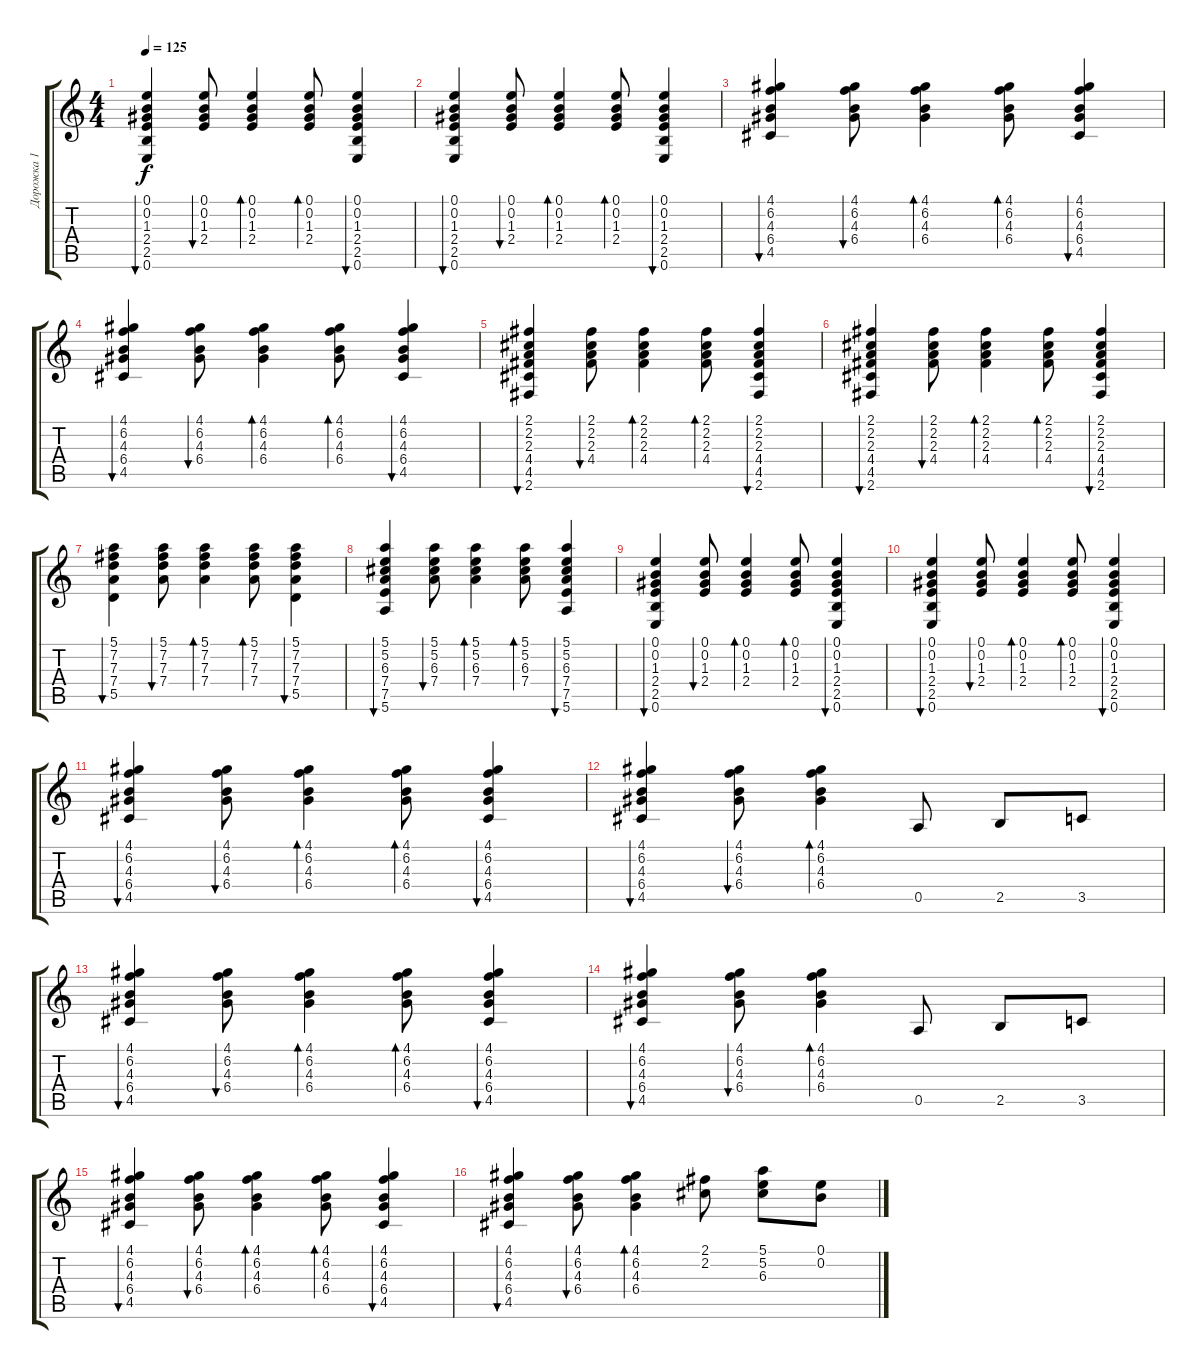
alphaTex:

\track ("Дорожка 1" "Дорожка 1") {instrument acousticguitarsteel}
\staff {score tabs}
\tuning (E4 B3 G3 D3 A2 E2) {hide}
\ts (4 4)
\tempo 125
\clef g2
\ks c
(0.1 0.2 1.3 2.4 2.5 0.6).4{bu 30 dy f} (0.1 0.2 1.3 2.4).8{bu 30} (0.1 0.2 1.3 2.4).4{bd 30} (0.1 0.2 1.3 2.4).8{bd 30} (0.1 0.2 1.3 2.4 2.5 0.6).4{bu 30} |
(0.1 0.2 1.3 2.4 2.5 0.6).4{bu 30} (0.1 0.2 1.3 2.4).8{bu 30} (0.1 0.2 1.3 2.4).4{bd 30} (0.1 0.2 1.3 2.4).8{bd 30} (0.1 0.2 1.3 2.4 2.5 0.6).4{bu 30} |
(4.1 6.2 4.3 6.4 4.5).4{bu 30} (4.1 6.2 4.3 6.4).8{bu 30} (4.1 6.2 4.3 6.4).4{bd 30} (4.1 6.2 4.3 6.4).8{bd 30} (4.1 6.2 4.3 6.4 4.5).4{bu 30} |
(4.1 6.2 4.3 6.4 4.5).4{bu 30} (4.1 6.2 4.3 6.4).8{bu 30} (4.1 6.2 4.3 6.4).4{bd 30} (4.1 6.2 4.3 6.4).8{bd 30} (4.1 6.2 4.3 6.4 4.5).4{bu 30} |
(2.1 2.2 2.3 4.4 4.5 2.6).4{bu 30} (2.1 2.2 2.3 4.4).8{bu 30} (2.1 2.2 2.3 4.4).4{bd 30} (2.1 2.2 2.3 4.4).8{bd 30} (2.1 2.2 2.3 4.4 4.5 2.6).4{bu 30} |
(2.1 2.2 2.3 4.4 4.5 2.6).4{bu 30} (2.1 2.2 2.3 4.4).8{bu 30} (2.1 2.2 2.3 4.4).4{bd 30} (2.1 2.2 2.3 4.4).8{bd 30} (2.1 2.2 2.3 4.4 4.5 2.6).4{bu 30} |
(5.1 7.2 7.3 7.4 5.5).4{bu 30} (5.1 7.2 7.3 7.4).8{bu 30} (5.1 7.2 7.3 7.4).4{bd 30} (5.1 7.2 7.3 7.4).8{bd 30} (5.1 7.2 7.3 7.4 5.5).4{bu 30} |
(5.1 5.2 6.3 7.4 7.5 5.6).4{bu 30} (5.1 5.2 6.3 7.4).8{bu 30} (5.1 5.2 6.3 7.4).4{bd 30} (5.1 5.2 6.3 7.4).8{bd 30} (5.1 5.2 6.3 7.4 7.5 5.6).4{bu 30} |
(0.1 0.2 1.3 2.4 2.5 0.6).4{bu 30} (0.1 0.2 1.3 2.4).8{bu 30} (0.1 0.2 1.3 2.4).4{bd 30} (0.1 0.2 1.3 2.4).8{bd 30} (0.1 0.2 1.3 2.4 2.5 0.6).4{bu 30} |
(0.1 0.2 1.3 2.4 2.5 0.6).4{bu 30} (0.1 0.2 1.3 2.4).8{bu 30} (0.1 0.2 1.3 2.4).4{bd 30} (0.1 0.2 1.3 2.4).8{bd 30} (0.1 0.2 1.3 2.4 2.5 0.6).4{bu 30} |
(4.1 6.2 4.3 6.4 4.5).4{bu 30} (4.1 6.2 4.3 6.4).8{bu 30} (4.1 6.2 4.3 6.4).4{bd 30} (4.1 6.2 4.3 6.4).8{bd 30} (4.1 6.2 4.3 6.4 4.5).4{bu 30} |
(4.1 6.2 4.3 6.4 4.5).4{bu 30} (4.1 6.2 4.3 6.4).8{bu 30} (4.1 6.2 4.3 6.4).4{bd 30} 0.5.8 2.5.8 3.5.8 |
(4.1 6.2 4.3 6.4 4.5).4{bu 30} (4.1 6.2 4.3 6.4).8{bu 30} (4.1 6.2 4.3 6.4).4{bd 30} (4.1 6.2 4.3 6.4).8{bd 30} (4.1 6.2 4.3 6.4 4.5).4{bu 30} |
(4.1 6.2 4.3 6.4 4.5).4{bu 30} (4.1 6.2 4.3 6.4).8{bu 30} (4.1 6.2 4.3 6.4).4{bd 30} 0.5.8 2.5.8 3.5.8 |
(4.1 6.2 4.3 6.4 4.5).4{bu 30} (4.1 6.2 4.3 6.4).8{bu 30} (4.1 6.2 4.3 6.4).4{bd 30} (4.1 6.2 4.3 6.4).8{bd 30} (4.1 6.2 4.3 6.4 4.5).4{bu 30} |
(4.1 6.2 4.3 6.4 4.5).4{bu 30} (4.1 6.2 4.3 6.4).8{bu 30} (4.1 6.2 4.3 6.4).4{bd 30} (2.1 2.2).8 (5.1 5.2 6.3).8 (0.1 0.2).8
